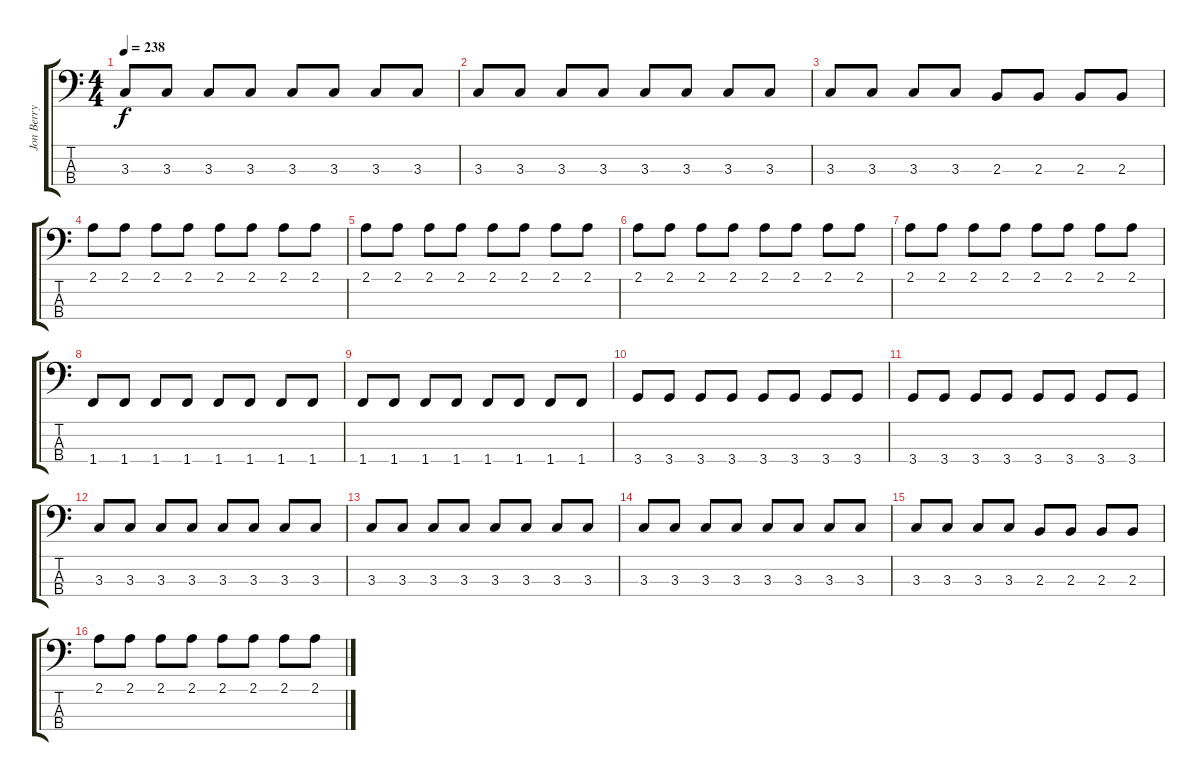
\track ("Jon Berry" "Jon Berry") {instrument electricbasspick}
\staff {score tabs}
\tuning (G2 D2 A1 E1) {hide}
\ts (4 4)
\tempo 238
\clef f4
\ks c
3.3.8{dy f} 3.3.8 3.3.8 3.3.8 3.3.8 3.3.8 3.3.8 3.3.8 |
3.3.8 3.3.8 3.3.8 3.3.8 3.3.8 3.3.8 3.3.8 3.3.8 |
3.3.8 3.3.8 3.3.8 3.3.8 2.3.8 2.3.8 2.3.8 2.3.8 |
2.1.8 2.1.8 2.1.8 2.1.8 2.1.8 2.1.8 2.1.8 2.1.8 |
2.1.8 2.1.8 2.1.8 2.1.8 2.1.8 2.1.8 2.1.8 2.1.8 |
2.1.8 2.1.8 2.1.8 2.1.8 2.1.8 2.1.8 2.1.8 2.1.8 |
2.1.8 2.1.8 2.1.8 2.1.8 2.1.8 2.1.8 2.1.8 2.1.8 |
1.4.8 1.4.8 1.4.8 1.4.8 1.4.8 1.4.8 1.4.8 1.4.8 |
1.4.8 1.4.8 1.4.8 1.4.8 1.4.8 1.4.8 1.4.8 1.4.8 |
3.4.8 3.4.8 3.4.8 3.4.8 3.4.8 3.4.8 3.4.8 3.4.8 |
3.4.8 3.4.8 3.4.8 3.4.8 3.4.8 3.4.8 3.4.8 3.4.8 |
3.3.8 3.3.8 3.3.8 3.3.8 3.3.8 3.3.8 3.3.8 3.3.8 |
3.3.8 3.3.8 3.3.8 3.3.8 3.3.8 3.3.8 3.3.8 3.3.8 |
3.3.8 3.3.8 3.3.8 3.3.8 3.3.8 3.3.8 3.3.8 3.3.8 |
3.3.8 3.3.8 3.3.8 3.3.8 2.3.8 2.3.8 2.3.8 2.3.8 |
2.1.8 2.1.8 2.1.8 2.1.8 2.1.8 2.1.8 2.1.8 2.1.8
